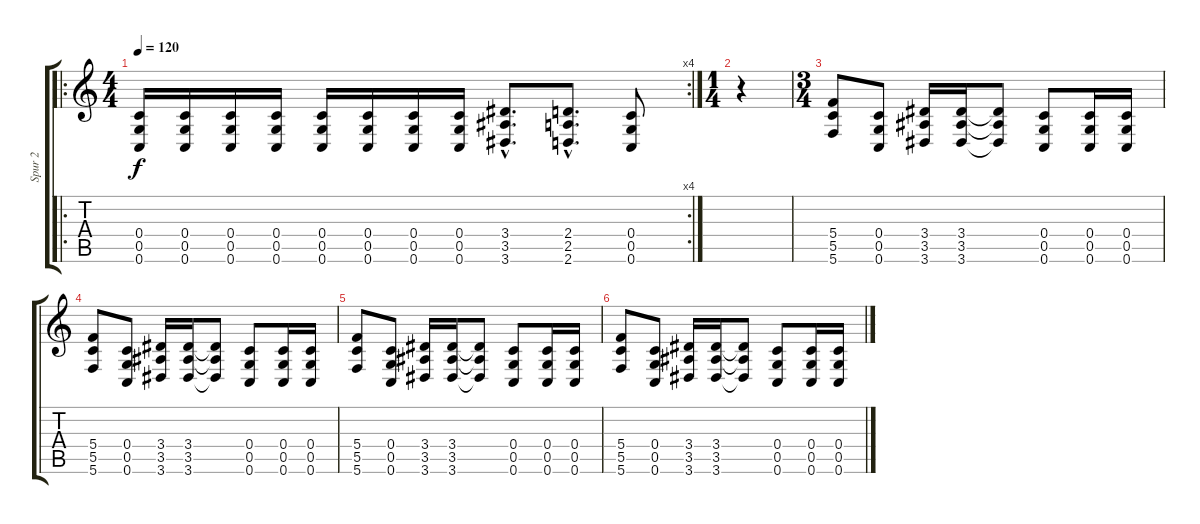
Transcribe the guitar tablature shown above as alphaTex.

\track ("Spur 2" "Spur 2") {instrument distortionguitar}
\staff {score tabs}
\tuning (D4 A3 F3 C3 G2 C2) {hide}
\ro
\rc 4
\ts (4 4)
\tempo 120
\clef g2
\ks c
(0.4 0.5 0.6).16{dy f} (0.4 0.5 0.6).16 (0.4 0.5 0.6).16 (0.4 0.5 0.6).16 (0.4 0.5 0.6).16 (0.4 0.5 0.6).16 (0.4 0.5 0.6).16 (0.4 0.5 0.6).16 (3.4{hac} 3.5{hac} 3.6{hac}).8{d} (2.4{hac} 2.5{hac} 2.6{hac}).8{d} (0.4 0.5 0.6).8 |
\ts (1 4)
r.4 |
\ts (3 4)
(5.4 5.5 5.6).8 (0.4 0.5 0.6).8 (3.4 3.5 3.6).16 (3.4 3.5 3.6).16 (3.4{t} 3.5{t} 3.6{t}).8 (0.4 0.5 0.6).8 (0.4 0.5 0.6).16 (0.4 0.5 0.6).16 |
(5.4 5.5 5.6).8 (0.4 0.5 0.6).8 (3.4 3.5 3.6).16 (3.4 3.5 3.6).16 (3.4{t} 3.5{t} 3.6{t}).8 (0.4 0.5 0.6).8 (0.4 0.5 0.6).16 (0.4 0.5 0.6).16 |
(5.4 5.5 5.6).8 (0.4 0.5 0.6).8 (3.4 3.5 3.6).16 (3.4 3.5 3.6).16 (3.4{t} 3.5{t} 3.6{t}).8 (0.4 0.5 0.6).8 (0.4 0.5 0.6).16 (0.4 0.5 0.6).16 |
(5.4 5.5 5.6).8 (0.4 0.5 0.6).8 (3.4 3.5 3.6).16 (3.4 3.5 3.6).16 (3.4{t} 3.5{t} 3.6{t}).8 (0.4 0.5 0.6).8 (0.4 0.5 0.6).16 (0.4 0.5 0.6).16
